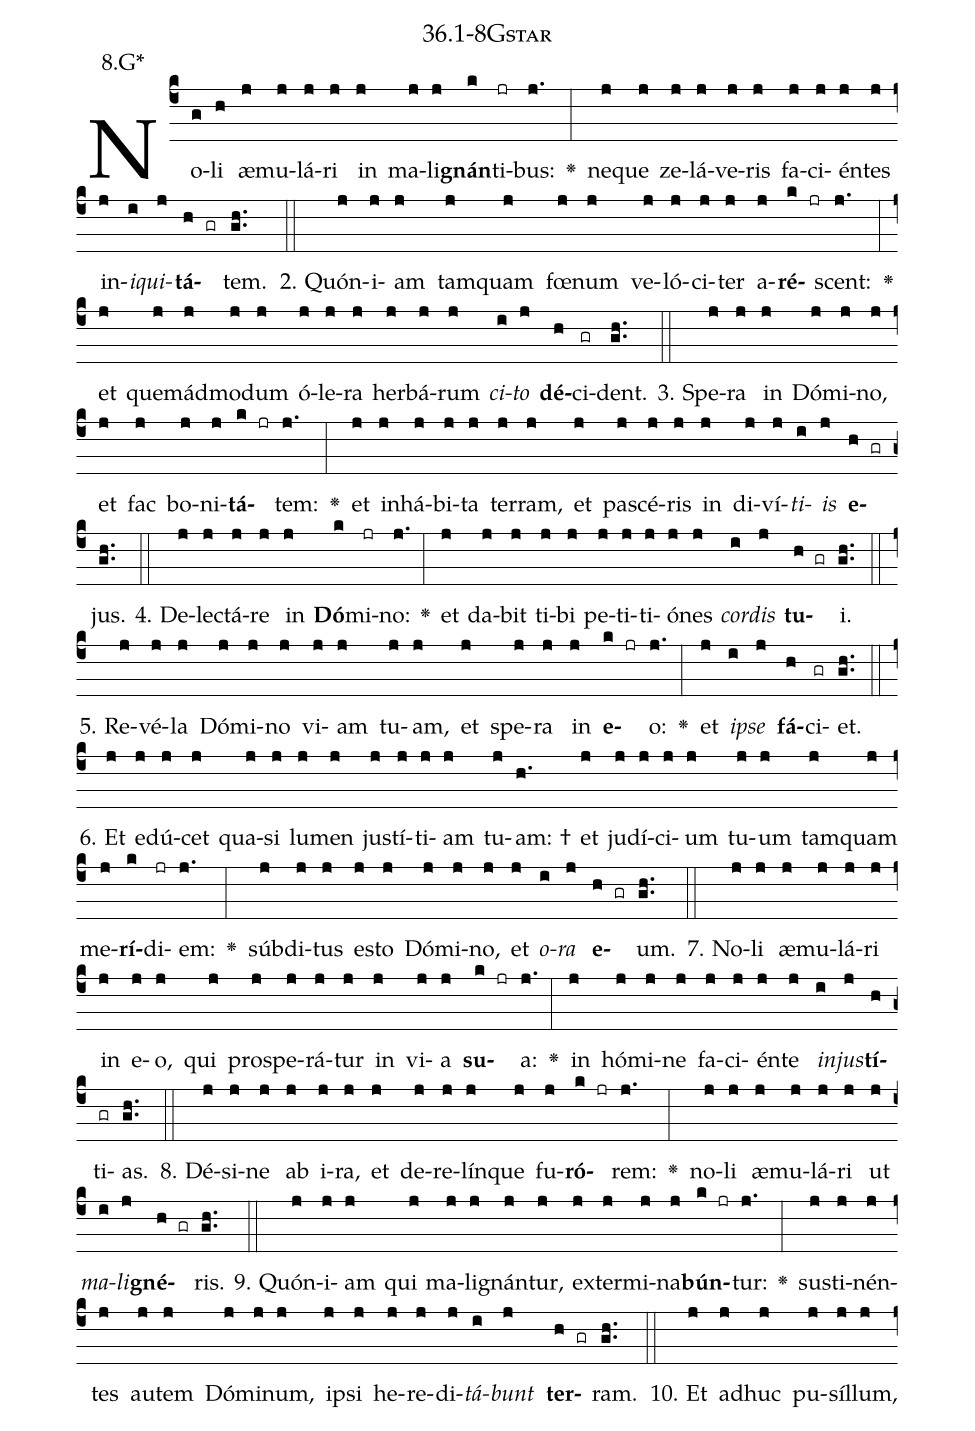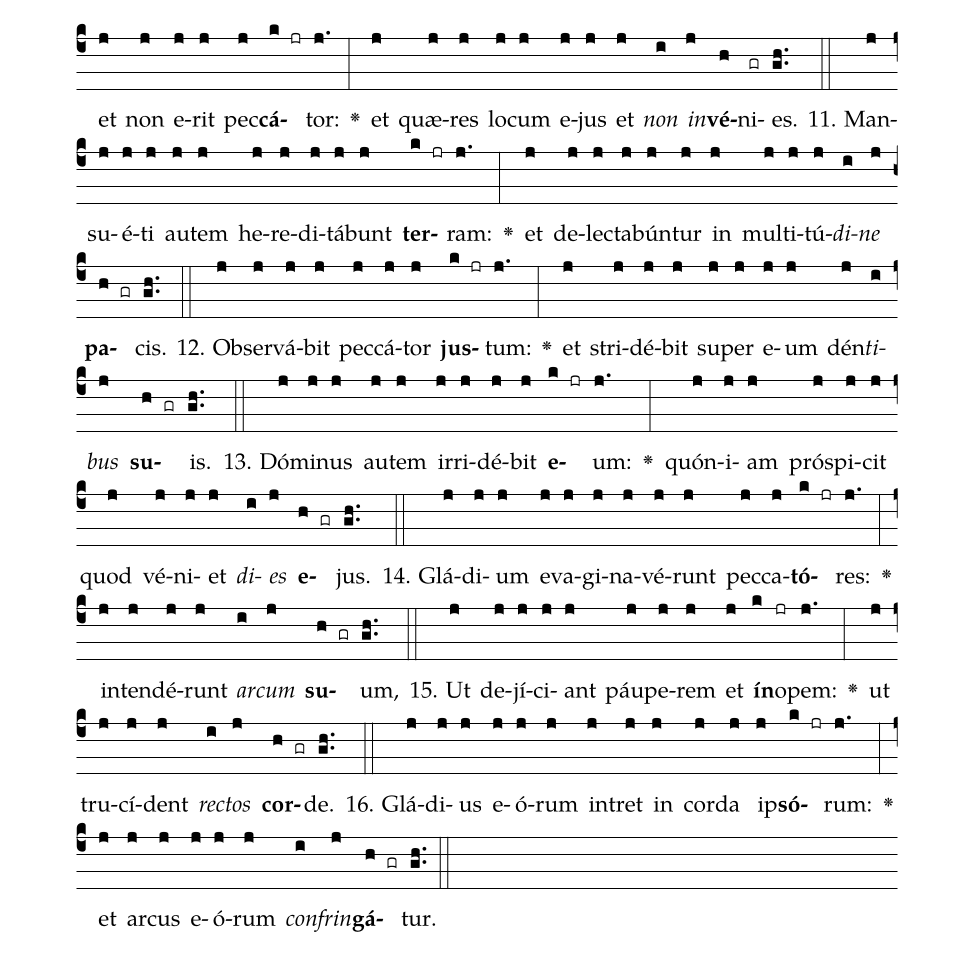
name: 36.1-8Gstar;
annotation: 8.G*;
%%
(c4)No(g)li(h) æ(j)mu(j)lá(j)ri(j) in(j) ma(j)li(j)<b>gnán</b>(k)ti(jr)bus:(j.) <v>\greheightstar</v>(:) ne(j)que(j) ze(j)lá(j)ve(j)ris(j) fa(j)ci(j)én(j)tes(j) in(j)<i>i</i>(i)<i>qui</i>(j)<b>tá</b>(h gr)tem.(gh..) (::)
2. Quón(j)i(j)am(j) tam(j)quam(j) fœ(j)num(j) ve(j)ló(j)ci(j)ter(j) a(j)<b>ré</b>(k jr)scent:(j.) <v>\greheightstar</v>(:) et(j) quem(j)ád(j)mo(j)dum(j) ó(j)le(j)ra(j) her(j)bá(j)rum(j) <i>ci</i>(i)<i>to</i>(j) <b>dé</b>(h)ci(gr)dent.(gh..) (::)
3. Spe(j)ra(j) in(j) Dó(j)mi(j)no,(j) et(j) fac(j) bo(j)ni(j)<b>tá</b>(k jr)tem:(j.) <v>\greheightstar</v>(:) et(j) in(j)há(j)bi(j)ta(j) ter(j)ram,(j) et(j) pa(j)scé(j)ris(j) in(j) di(j)ví(j)<i>ti</i>(i)<i>is</i>(j) <b>e</b>(h gr)jus.(gh..) (::)
4. De(j)lec(j)tá(j)re(j) in(j) <b>Dó</b>(k)mi(jr)no:(j.) <v>\greheightstar</v>(:) et(j) da(j)bit(j) ti(j)bi(j) pe(j)ti(j)ti(j)ó(j)nes(j) <i>cor</i>(i)<i>dis</i>(j) <b>tu</b>(h gr)i.(gh..) (::)
5. Re(j)vé(j)la(j) Dó(j)mi(j)no(j) vi(j)am(j) tu(j)am,(j) et(j) spe(j)ra(j) in(j) <b>e</b>(k jr)o:(j.) <v>\greheightstar</v>(:) et(j) <i>ip</i>(i)<i>se</i>(j) <b>fá</b>(h)ci(gr)et.(gh..) (::)
6. Et(j) e(j)dú(j)cet(j) qua(j)si(j) lu(j)men(j) jus(j)tí(j)ti(j)am(j) tu(j)am: †(h.) et(j) ju(j)dí(j)ci(j)um(j) tu(j)um(j) tam(j)quam(j) me(j)<b>rí</b>(k)di(jr)em:(j.) <v>\greheightstar</v>(:) súb(j)di(j)tus(j) es(j)to(j) Dó(j)mi(j)no,(j) et(j) <i>o</i>(i)<i>ra</i>(j) <b>e</b>(h gr)um.(gh..) (::)
7. No(j)li(j) æ(j)mu(j)lá(j)ri(j) in(j) e(j)o,(j) qui(j) pro(j)spe(j)rá(j)tur(j) in(j) vi(j)a(j) <b>su</b>(k jr)a:(j.) <v>\greheightstar</v>(:) in(j) hó(j)mi(j)ne(j) fa(j)ci(j)én(j)te(j) <i>in</i>(i)<i>jus</i>(j)<b>tí</b>(h)ti(gr)as.(gh..) (::)
8. Dé(j)si(j)ne(j) ab(j) i(j)ra,(j) et(j) de(j)re(j)lín(j)que(j) fu(j)<b>ró</b>(k jr)rem:(j.) <v>\greheightstar</v>(:) no(j)li(j) æ(j)mu(j)lá(j)ri(j) ut(j) <i>ma</i>(i)<i>li</i>(j)<b>gné</b>(h gr)ris.(gh..) (::)
9. Quón(j)i(j)am(j) qui(j) ma(j)li(j)gnán(j)tur,(j) ex(j)ter(j)mi(j)na(j)<b>bún</b>(k jr)tur:(j.) <v>\greheightstar</v>(:) sus(j)ti(j)nén(j)tes(j) au(j)tem(j) Dó(j)mi(j)num,(j) ip(j)si(j) he(j)re(j)di(j)<i>tá</i>(i)<i>bunt</i>(j) <b>ter</b>(h gr)ram.(gh..) (::)
10. Et(j) ad(j)huc(j) pu(j)síl(j)lum,(j) et(j) non(j) e(j)rit(j) pec(j)<b>cá</b>(k jr)tor:(j.) <v>\greheightstar</v>(:) et(j) quæ(j)res(j) lo(j)cum(j) e(j)jus(j) et(j) <i>non</i>(i) <i>in</i>(j)<b>vé</b>(h)ni(gr)es.(gh..) (::)
11. Man(j)su(j)é(j)ti(j) au(j)tem(j) he(j)re(j)di(j)tá(j)bunt(j) <b>ter</b>(k jr)ram:(j.) <v>\greheightstar</v>(:) et(j) de(j)lec(j)ta(j)bún(j)tur(j) in(j) mul(j)ti(j)tú(j)<i>di</i>(i)<i>ne</i>(j) <b>pa</b>(h gr)cis.(gh..) (::)
12. Ob(j)ser(j)vá(j)bit(j) pec(j)cá(j)tor(j) <b>jus</b>(k jr)tum:(j.) <v>\greheightstar</v>(:) et(j) stri(j)dé(j)bit(j) su(j)per(j) e(j)um(j) dén(j)<i>ti</i>(i)<i>bus</i>(j) <b>su</b>(h gr)is.(gh..) (::)
13. Dó(j)mi(j)nus(j) au(j)tem(j) ir(j)ri(j)dé(j)bit(j) <b>e</b>(k jr)um:(j.) <v>\greheightstar</v>(:) quón(j)i(j)am(j) pró(j)spi(j)cit(j) quod(j) vé(j)ni(j)et(j) <i>di</i>(i)<i>es</i>(j) <b>e</b>(h gr)jus.(gh..) (::)
14. Glá(j)di(j)um(j) e(j)va(j)gi(j)na(j)vé(j)runt(j) pec(j)ca(j)<b>tó</b>(k jr)res:(j.) <v>\greheightstar</v>(:) in(j)ten(j)dé(j)runt(j) <i>ar</i>(i)<i>cum</i>(j) <b>su</b>(h gr)um,(gh..) (::)
15. Ut(j) de(j)jí(j)ci(j)ant(j) páu(j)pe(j)rem(j) et(j) <b>ín</b>(k)o(jr)pem:(j.) <v>\greheightstar</v>(:) ut(j) tru(j)cí(j)dent(j) <i>rec</i>(i)<i>tos</i>(j) <b>cor</b>(h gr)de.(gh..) (::)
16. Glá(j)di(j)us(j) e(j)ó(j)rum(j) in(j)tret(j) in(j) cor(j)da(j) ip(j)<b>só</b>(k jr)rum:(j.) <v>\greheightstar</v>(:) et(j) ar(j)cus(j) e(j)ó(j)rum(j) <i>con</i>(i)<i>frin</i>(j)<b>gá</b>(h gr)tur.(gh..) (::)
